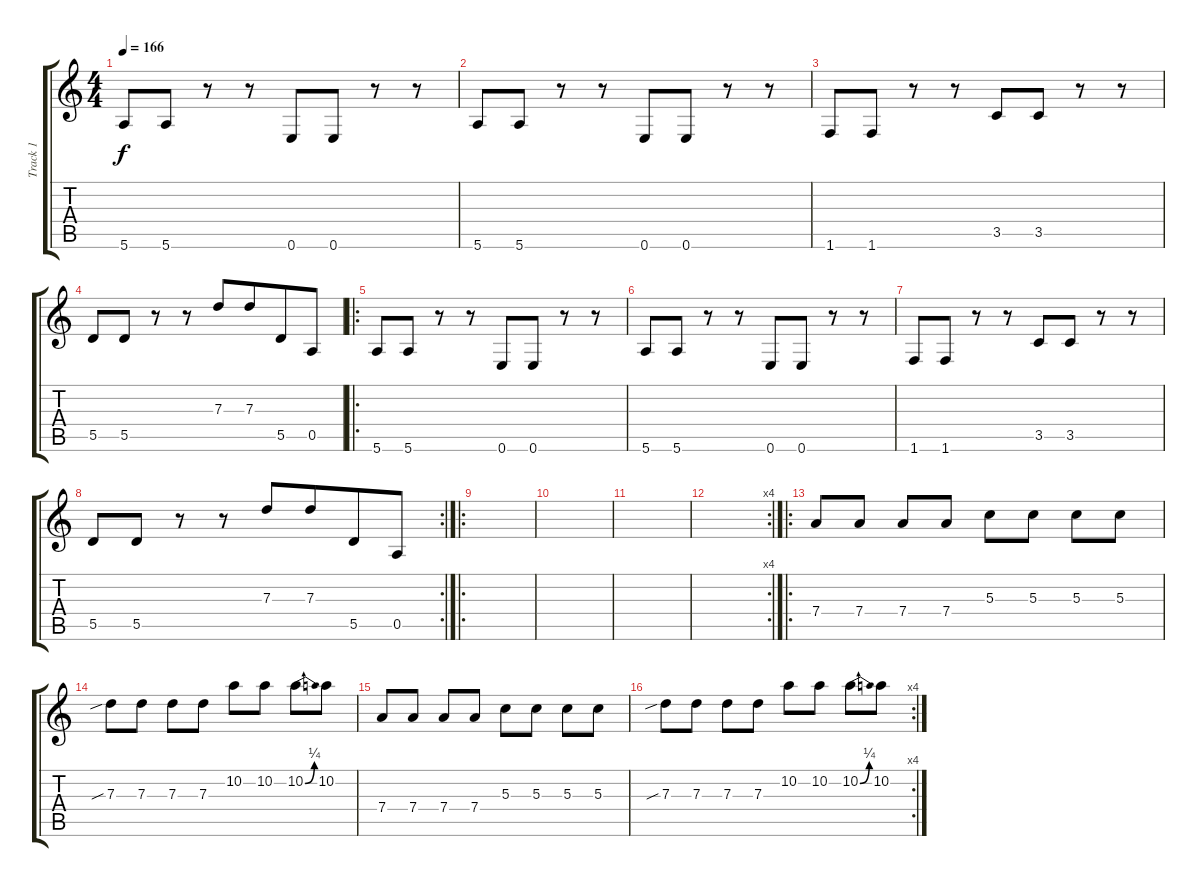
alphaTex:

\track ("Track 1" "Track 1") {instrument overdrivenguitar}
\staff {score tabs}
\tuning (E4 B3 G3 D3 A2 E2) {hide}
\ts (4 4)
\tempo 166
\clef g2
\ks c
5.6.8{dy f} 5.6.8 r.8 r.8 0.6.8 0.6.8 r.8 r.8 |
5.6.8 5.6.8 r.8 r.8 0.6.8 0.6.8 r.8 r.8 |
1.6.8 1.6.8 r.8 r.8 3.5.8 3.5.8 r.8 r.8 |
5.5.8 5.5.8 r.8 r.8 7.3.8 7.3.8{beam merge} 5.5.8 0.5.8 |
\ro
5.6.8 5.6.8 r.8 r.8 0.6.8 0.6.8 r.8 r.8 |
5.6.8 5.6.8 r.8 r.8 0.6.8 0.6.8 r.8 r.8 |
1.6.8 1.6.8 r.8 r.8 3.5.8 3.5.8 r.8 r.8 |
\rc 2
5.5.8 5.5.8 r.8 r.8 7.3.8 7.3.8{beam merge} 5.5.8 0.5.8 |
\ro
|
|
|
\rc 4
|
\ro
7.4.8 7.4.8 7.4.8 7.4.8 5.3.8 5.3.8 5.3.8 5.3.8 |
7.3{sib}.8 7.3.8 7.3.8 7.3.8 10.2.8 10.2.8 10.2{be (bend 0 0 60 1)}.8 10.2.8 |
7.4.8 7.4.8 7.4.8 7.4.8 5.3.8 5.3.8 5.3.8 5.3.8 |
\rc 4
7.3{sib}.8 7.3.8 7.3.8 7.3.8 10.2.8 10.2.8 10.2{be (bend 0 0 60 1)}.8 10.2.8
